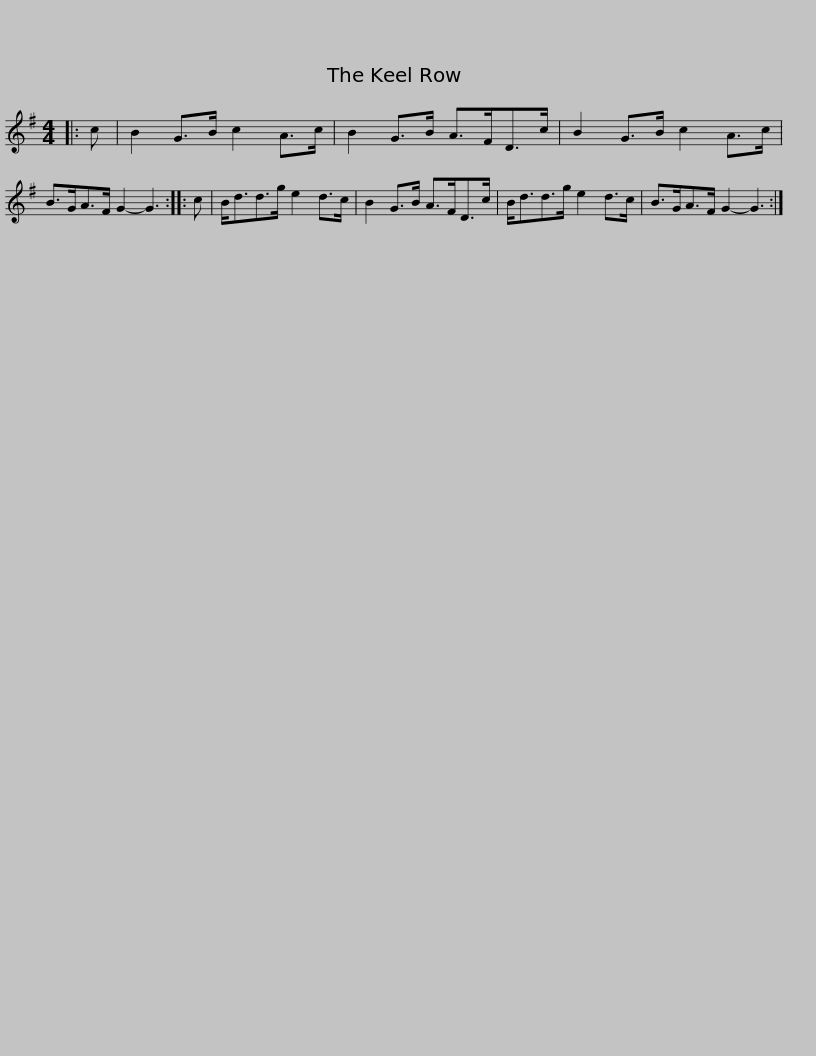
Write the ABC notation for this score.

X:1
L:1/8
M:4/4
I:linebreak $
K:G
V:1 treble
V:1
|: c | B2 G>B c2 A>c | B2 G>B A>FD>c | B2 G>B c2 A>c | B>GA>F G2- G3 :: %5
 c | B<dd>g e2 d>c |$ B2 G>B A>FD>c | B<dd>g e2 d>c | B>GA>F G2- G3 :| %10
